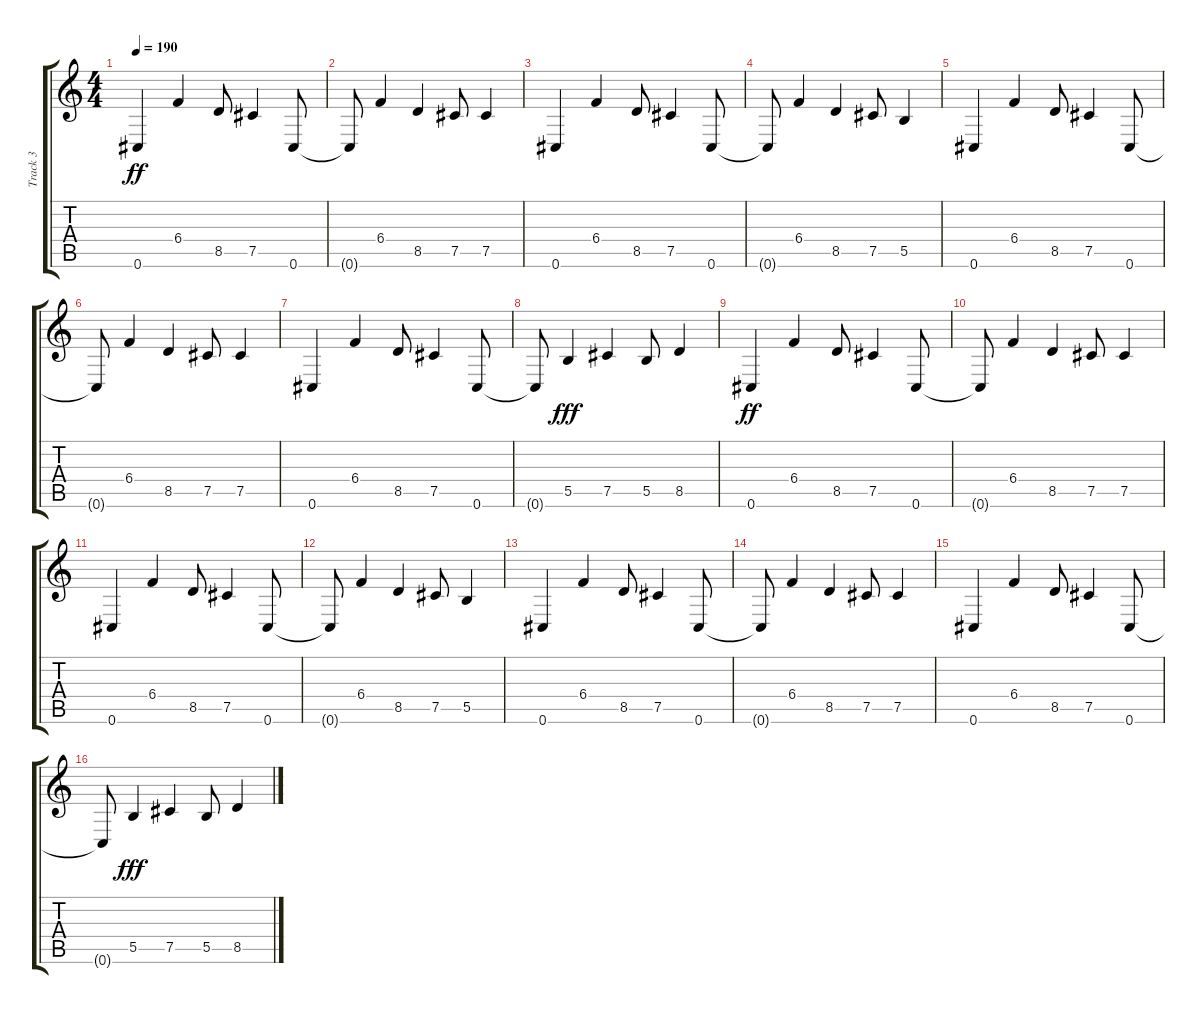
\track ("Track 3" "Track 3") {instrument distortionguitar}
\staff {score tabs}
\tuning (Db4 Ab3 E3 B2 Gb2 Db2) {hide}
\ts (4 4)
\tempo 190
\clef g2
\ks c
0.6.4{dy ff} 6.4.4 8.5.8 7.5.4 0.6.8 |
0.6{t}.8 6.4.4 8.5.4 7.5.8 7.5.4 |
0.6.4 6.4.4 8.5.8 7.5.4 0.6.8 |
0.6{t}.8 6.4.4 8.5.4 7.5.8 5.5.4 |
0.6.4 6.4.4 8.5.8 7.5.4 0.6.8 |
0.6{t}.8 6.4.4 8.5.4 7.5.8 7.5.4 |
0.6.4 6.4.4 8.5.8 7.5.4 0.6.8 |
0.6{t}.8 5.5.4{dy fff} 7.5.4 5.5.8 8.5.4 |
0.6.4{dy ff} 6.4.4 8.5.8 7.5.4 0.6.8 |
0.6{t}.8 6.4.4 8.5.4 7.5.8 7.5.4 |
0.6.4 6.4.4 8.5.8 7.5.4 0.6.8 |
0.6{t}.8 6.4.4 8.5.4 7.5.8 5.5.4 |
0.6.4 6.4.4 8.5.8 7.5.4 0.6.8 |
0.6{t}.8 6.4.4 8.5.4 7.5.8 7.5.4 |
0.6.4 6.4.4 8.5.8 7.5.4 0.6.8 |
0.6{t}.8 5.5.4{dy fff} 7.5.4 5.5.8 8.5.4
